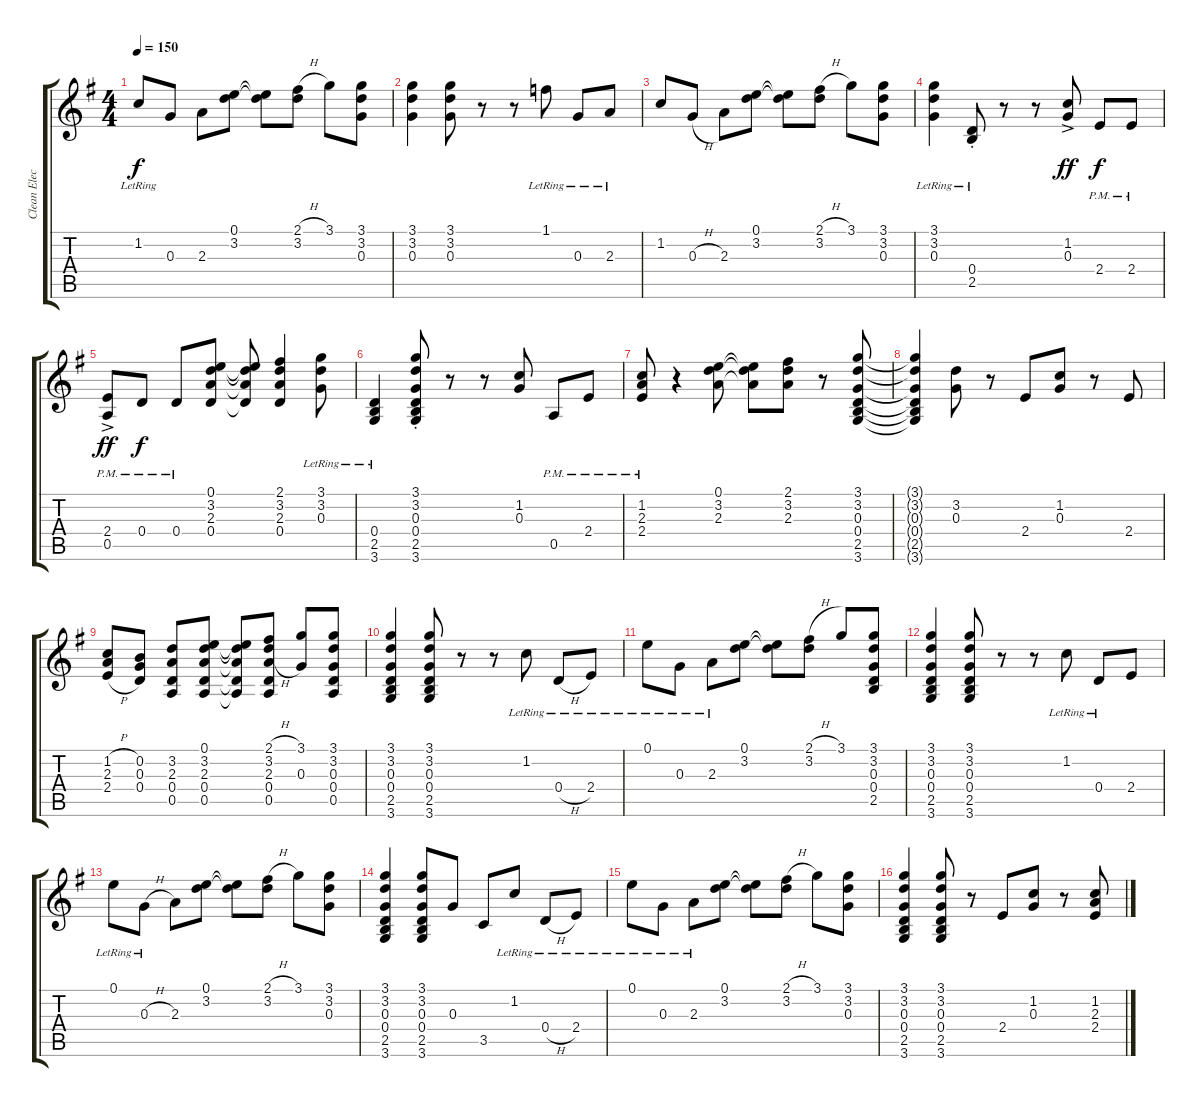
\track ("Clean Electric w/ warm Tone" "Clean Elec") {instrument electricguitarjazz}
\staff {score tabs}
\tuning (E4 B3 G3 D3 A2 E2) {hide}
\ts (4 4)
\tempo 150
\clef g2
\ks g
1.2{lr}.8{dy f} 0.3.8 2.3.8 (0.1 3.2).8 (0.1{t} 3.2{t}).8 (2.1{h} 3.2).8 3.1.8 (3.1 3.2 0.3).8 |
(3.1 3.2 0.3).4 (3.1 3.2 0.3).8 r.8 r.8 1.1{lr}.8 0.3{lr}.8 2.3{lr}.8 |
1.2.8 0.3{h}.8 2.3.8 (0.1 3.2).8 (0.1{t} 3.2{t}).8 (2.1{h} 3.2).8 3.1.8 (3.1 3.2 0.3).8 |
(3.1{lr} 3.2{lr} 0.3{lr}).4 (0.4{st lr} 2.5{st lr}).8 r.8 r.8 (1.2{ac} 0.3{ac}).8{dy ff} 2.4{pm}.8{dy f} 2.4{pm}.8 |
(2.4{ac pm} 0.5{ac pm}).8{dy ff} 0.4{pm}.8{dy f} 0.4{pm}.8 (0.1 3.2 2.3 0.4).8 (0.1{t} 3.2{t} 2.3{t} 0.4{t}).8 (2.1 3.2 2.3 0.4).4 (3.1{lr} 3.2{lr} 0.3{lr}).8 |
(0.4{lr} 2.5{lr} 3.6{lr}).4 (3.1{st} 3.2{st} 0.3{st} 0.4{st} 2.5{st} 3.6{st}).8 r.8 r.8 (1.2 0.3).8 0.5{pm}.8 2.4{pm}.8 |
(1.2{pm} 2.3{pm} 2.4{pm}).8 r.4 (0.1 3.2 2.3).8 (0.1{t} 3.2{t} 2.3{t}).8 (2.1 3.2 2.3).8 r.8 (3.1 3.2 0.3 0.4 2.5 3.6).8 |
(3.1{t} 3.2{t} 0.3{t} 0.4{t} 2.5{t} 3.6{t}).4 (3.2 0.3).8 r.8 2.4.8 (1.2 0.3).8 r.8 2.4.8 |
(1.2{h} 2.3{h} 2.4{h}).8 (0.2 0.3 0.4).8 (3.2 2.3 0.4 0.5).8 (0.1 3.2 2.3 0.4 0.5).8 (0.1{t} 3.2{t} 2.3{t} 0.4{t} 0.5{t}).8 (2.1{h} 3.2 2.3{h} 0.4 0.5).8 (3.1 0.3).8 (3.1 3.2 0.3 0.4 0.5).8 |
(3.1 3.2 0.3 0.4 2.5 3.6).4 (3.1 3.2 0.3 0.4 2.5 3.6).8 r.8 r.8 1.2{lr}.8 0.4{h lr}.8 2.4{lr}.8 |
0.1{lr}.8 0.3{lr}.8 2.3{lr}.8 (0.1 3.2).8 (0.1{t} 3.2{t}).8 (2.1{h} 3.2).8 3.1.8 (3.1 3.2 0.3 0.4 2.5).8 |
(3.1 3.2 0.3 0.4 2.5 3.6).4 (3.1 3.2 0.3 0.4 2.5 3.6).8 r.8 r.8 1.2{lr}.8 0.4{lr}.8 2.4.8 |
0.1{lr}.8 0.3{h lr}.8 2.3.8 (0.1 3.2).8 (0.1{t} 3.2{t}).8 (2.1{h} 3.2).8 3.1.8 (3.1 3.2 0.3).8 |
(3.1 3.2 0.3 0.4 2.5 3.6).4 (3.1 3.2 0.3 0.4 2.5 3.6).8 0.3.8 3.5.8 1.2{lr}.8 0.4{h lr}.8 2.4{lr}.8 |
0.1{lr}.8 0.3{lr}.8 2.3{lr}.8 (0.1 3.2).8 (0.1{t} 3.2{t}).8 (2.1{h} 3.2).8 3.1.8 (3.1 3.2 0.3).8 |
(3.1 3.2 0.3 0.4 2.5 3.6).4 (3.1 3.2 0.3 0.4 2.5 3.6).8 r.8 2.4.8 (1.2 0.3).8 r.8 (1.2 2.3 2.4).8
